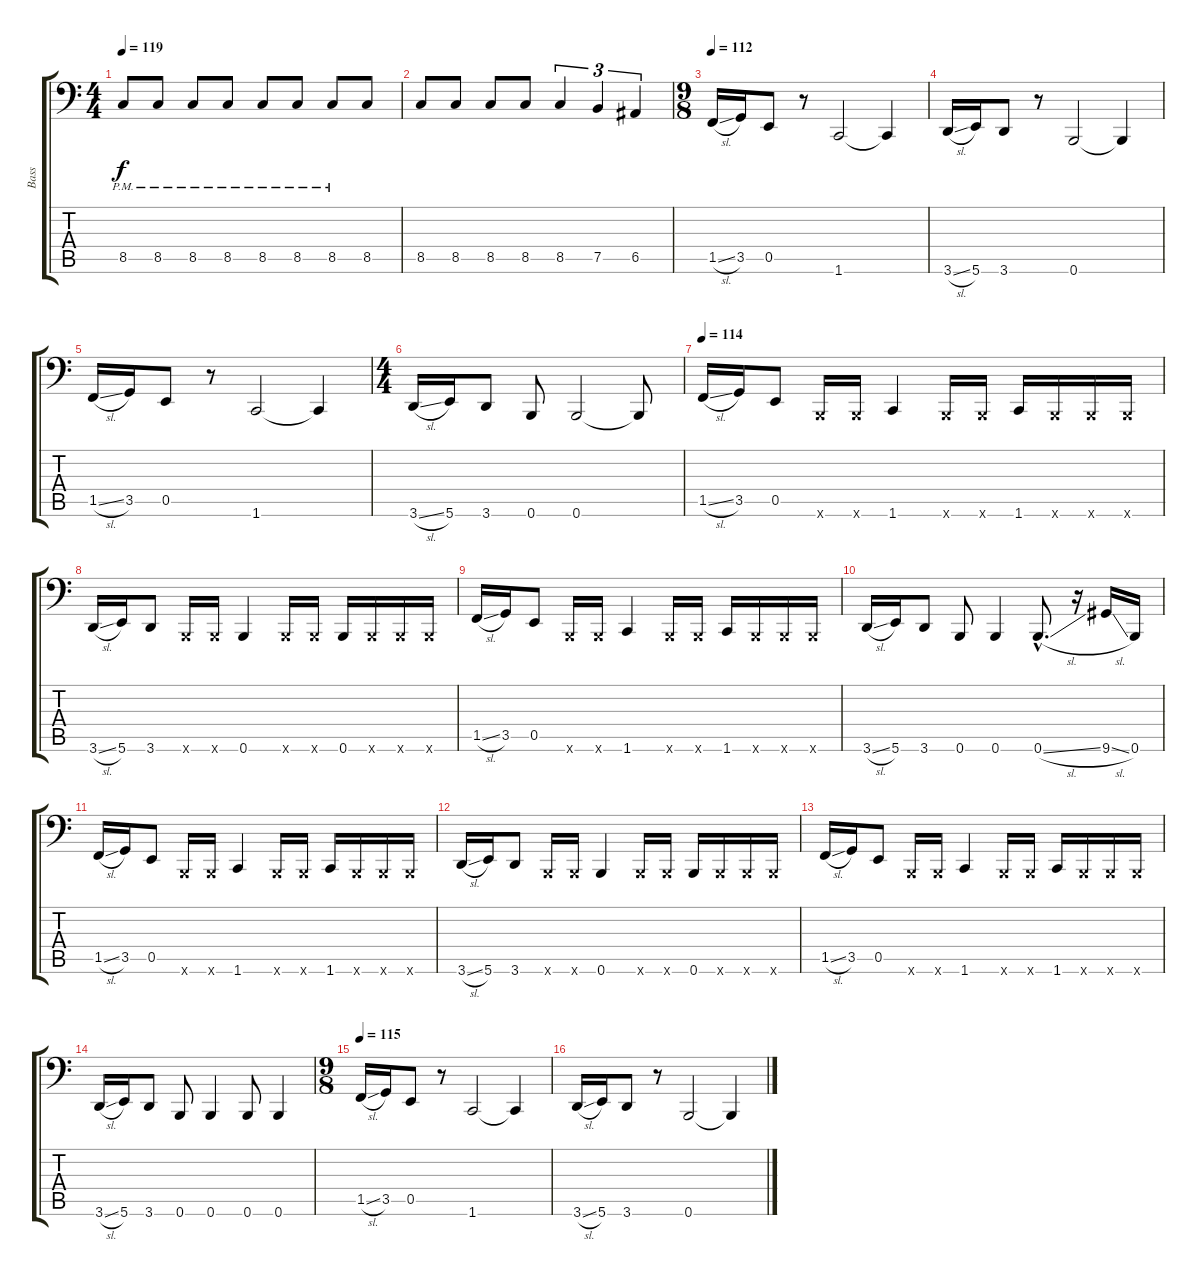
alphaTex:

\track ("Bass" "Bass") {instrument electricbassfinger}
\staff {score tabs}
\tuning (C3 G2 D2 A1 E1 B0) {hide}
\ts (4 4)
\tempo 119
\clef f4
\ks c
8.5{pm}.8{dy f} 8.5{pm}.8 8.5{pm}.8 8.5{pm}.8 8.5{pm}.8 8.5{pm}.8 8.5{pm}.8 8.5.8 |
8.5.8 8.5.8 8.5.8 8.5.8 8.5.4{tu (3 2)} 7.5.4{tu (3 2)} 6.5.4{tu (3 2)} |
\ts (9 8)
\tempo 112
1.5{sl}.16{volume 16} 3.5.16 0.5.8 r.8 1.6.2 1.6{t}.4 |
3.6{sl}.16 5.6.16 3.6.8 r.8 0.6.2 0.6{t}.4 |
1.5{sl}.16 3.5.16 0.5.8 r.8 1.6.2 1.6{t}.4 |
\ts (4 4)
3.6{sl}.16 5.6.16 3.6.8 0.6.8 0.6.2 0.6{t}.8 |
\tempo 114
1.5{sl}.16 3.5.16 0.5.8 0.6{x}.16 0.6{x}.16 1.6.4 0.6{x}.16 0.6{x}.16 1.6.16 0.6{x}.16 0.6{x}.16 0.6{x}.16 |
3.6{sl}.16 5.6.16 3.6.8 0.6{x}.16 0.6{x}.16 0.6.4 0.6{x}.16 0.6{x}.16 0.6.16 0.6{x}.16 0.6{x}.16 0.6{x}.16 |
1.5{sl}.16 3.5.16 0.5.8 0.6{x}.16 0.6{x}.16 1.6.4 0.6{x}.16 0.6{x}.16 1.6.16 0.6{x}.16 0.6{x}.16 0.6{x}.16 |
3.6{sl}.16 5.6.16 3.6.8 0.6.8 0.6.4 0.6{sl hac}.8{d} r.16 9.6{sl}.16 0.6.16 |
1.5{sl}.16 3.5.16 0.5.8 0.6{x}.16 0.6{x}.16 1.6.4 0.6{x}.16 0.6{x}.16 1.6.16 0.6{x}.16 0.6{x}.16 0.6{x}.16 |
3.6{sl}.16 5.6.16 3.6.8 0.6{x}.16 0.6{x}.16 0.6.4 0.6{x}.16 0.6{x}.16 0.6.16 0.6{x}.16 0.6{x}.16 0.6{x}.16 |
1.5{sl}.16 3.5.16 0.5.8 0.6{x}.16 0.6{x}.16 1.6.4 0.6{x}.16 0.6{x}.16 1.6.16 0.6{x}.16 0.6{x}.16 0.6{x}.16 |
3.6{sl}.16 5.6.16 3.6.8 0.6.8 0.6.4 0.6.8 0.6.4 |
\ts (9 8)
\tempo 115
1.5{sl}.16 3.5.16 0.5.8 r.8 1.6.2 1.6{t}.4 |
3.6{sl}.16 5.6.16 3.6.8 r.8 0.6.2 0.6{t}.4
